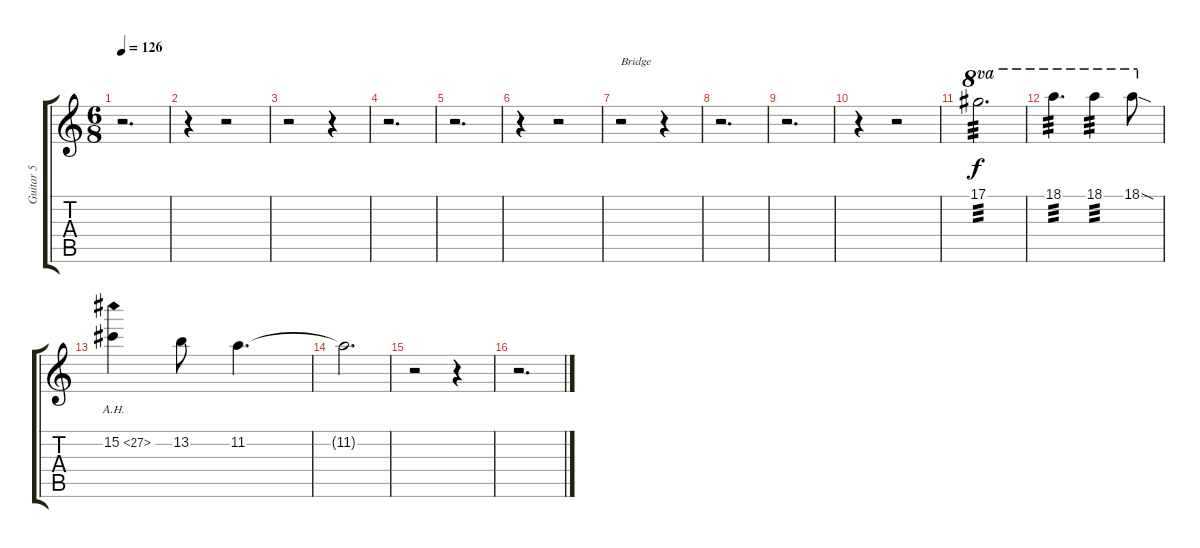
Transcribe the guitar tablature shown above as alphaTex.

\track ("Guitar 5" "Guitar 5") {instrument electricguitarclean}
\staff {score tabs}
\tuning (Eb4 Bb3 Gb3 Db3 Ab2 Db2) {hide}
\ts (6 8)
\tempo 126
\clef g2
\ks c
r.2{d dy f} |
r.4 r.2 |
r.2 r.4 |
r.2{d} |
r.2{d} |
r.4 r.2 |
r.2{txt "Bridge"} r.4 |
r.2{d} |
r.2{d} |
r.4 r.2 |
17.1.2{d ot 8va tp 3} |
18.1.4{d ot 8va tp 3} 18.1.4{ot 8va tp 3} 18.1{sod}.8{ot 8va} |
15.2{ah 12}.4 13.2.8 11.2.4{d} |
11.2{t}.2{d} |
r.2 r.4 |
r.2{d}
